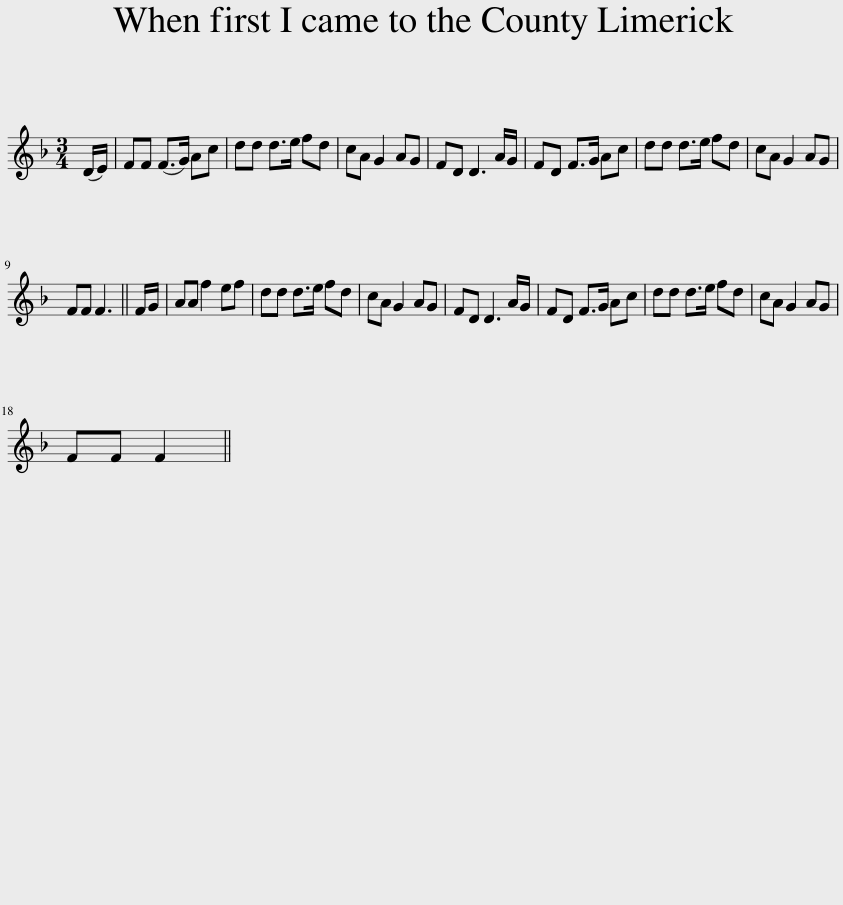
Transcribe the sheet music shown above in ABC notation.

X:1
L:1/8
M:3/4
I:linebreak $
K:F
V:1 treble
V:1
 (D/E/) | FF (F>G) Ac | dd d>e fd | cA G2 AG | FD D3 A/G/ | %5
 FD F>G Ac | dd d>e fd | cA G2 AG |$ FF F3 || F/G/ | %10
 AA f2 ef | dd d>e fd | cA G2 AG | FD D3 A/G/ | FD F>G Ac | %15
 dd d>e fd | cA G2 AG |$ FF F2 || %18
